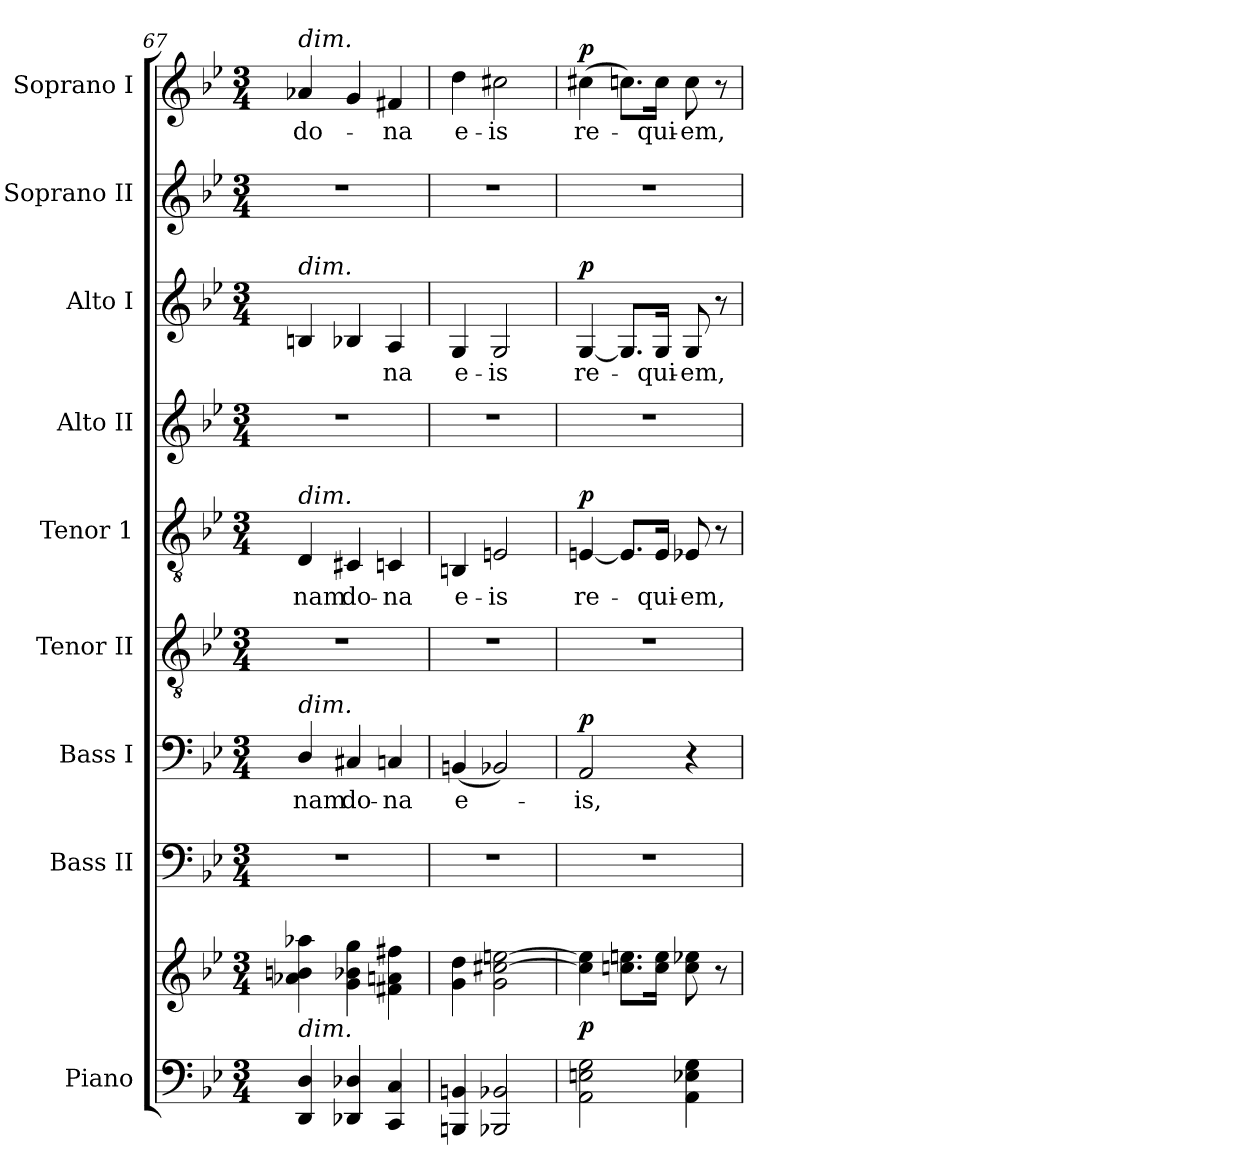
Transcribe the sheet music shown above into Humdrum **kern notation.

**kern	**kern	**dynam	**kern	**kern	**text	**dynam	**kern	**kern	**text	**dynam	**kern	**kern	**text	**dynam	**kern	**kern	**text	**dynam
*part9	*part9	*part9	*part8	*part7	*part7	*part7	*part6	*part5	*part5	*part5	*part4	*part3	*part3	*part3	*part2	*part1	*part1	*part1
*staff10	*staff9	*staff9/10	*staff8	*staff7	*staff7	*staff7	*staff6	*staff5	*staff5	*staff5	*staff4	*staff3	*staff3	*staff3	*staff2	*staff1	*staff1	*staff1
*I"Piano	*	*	*I"Bass II	*I"Bass I	*	*	*I"Tenor II	*I"Tenor 1	*	*	*I"Alto II	*I"Alto I	*	*	*I"Soprano II	*I"Soprano I	*	*
*I'Pno.	*	*	*I'B	*I'B	*	*	*I'T.	*I'T.	*	*	*I'A	*I'A	*	*	*I'S	*I'S	*	*
*clefF4	*clefG2	*	*clefF4	*clefF4	*	*	*clefGv2	*clefGv2	*	*	*clefG2	*clefG2	*	*	*clefG2	*clefG2	*	*
*	*	*	*	*	*	*	*ITrd7c12	*ITrd7c12	*	*	*	*	*	*	*	*	*	*
*k[b-e-]	*k[b-e-]	*	*k[b-e-]	*k[b-e-]	*	*	*k[b-e-]	*k[b-e-]	*	*	*k[b-e-]	*k[b-e-]	*	*	*k[b-e-]	*k[b-e-]	*	*
*g:	*g:	*	*g:	*g:	*	*	*g:	*g:	*	*	*g:	*g:	*	*	*g:	*g:	*	*
*M3/4	*M3/4	*	*M3/4	*M3/4	*	*	*M3/4	*M3/4	*	*	*M3/4	*M3/4	*	*	*M3/4	*M3/4	*	*
=67	=67	=67	=67	=67	=67	=67	=67	=67	=67	=67	=67	=67	=67	=67	=67	=67	=67	=67
!	!	!	!LO:N:vis=1	!	!	!	!	!	!	!	!	!	!	!	!	!	!	!
!	!	!	!	!	!LO:LY:b:color=#000000	!	!LO:N:vis=1	!	!	!	!	!	!	!	!	!	!	!
!	!	!	!	!	!	!	!	!	!LO:LY:b:color=#000000	!	!LO:N:vis=1	!	!	!	!LO:N:vis=1	!	!	!
!	!	!	!	!	!	!	!	!	!	!	!	!	!	!	!	!LO:TX:a:i:t=dim.	!	!
!	!	!	!	!	!	!	!	!	!	!	!	!LO:TX:a:i:t=dim.	!	!	!	!	!	!
!	!	!	!	!	!	!	!	!LO:TX:a:i:t=dim.	!	!	!	!	!	!	!	!	!	!
!	!	!	!	!LO:TX:a:i:t=dim.	!	!	!	!	!	!	!	!	!	!	!	!	!	!
!LO:TX:a:i:t=dim.	!	!	!	!	!	!	!	!	!	!	!	!	!	!	!	!	!	!
!	!	!	!	!	!	!	!	!	!	!	!	!	!	!	!	!	!LO:LY:b:color=#000000	!
4DDi/ 4Di	4a-Xi\ 4bni 4aa-Xi	.	2.r	4Di/	-nam	.	2.r	4DDi/	-nam	.	2.r	4Bni/	.	.	2.r	4a-Xi/	do-	.
!	!	!	!	!	!LO:LY:b:color=#000000	!	!	!	!	!	!	!	!	!	!	!	!	!
!	!	!	!	!	!	!	!	!	!LO:LY:b:color=#000000	!	!	!	!	!	!	!	!	!
4DD-Xi/ 4D-Xi	4gi\ 4b-Xi 4ggi	.	.	4C#Xi/	do-	.	.	4CC#Xi/	do-	.	.	4B-Xi/	.	.	.	4gi/	.	.
!	!	!	!	!	!LO:LY:b:color=#000000	!	!	!	!	!	!	!	!	!	!	!	!	!
!	!	!	!	!	!	!	!	!	!LO:LY:b:color=#000000	!	!	!	!	!	!	!	!	!
!	!	!	!	!	!	!	!	!	!	!	!	!	!LO:LY:b:color=#000000	!	!	!	!	!
!	!	!	!	!	!	!	!	!	!	!	!	!	!	!	!	!	!LO:LY:b:color=#000000	!
4CCi/ 4Ci	4f#Xi\ 4ani 4ff#Xi	.	.	4Cni/	-na	.	.	4CCni/	-na	.	.	4Ai/	-na	.	.	4f#Xi/	-na	.
=68	=68	=68	=68	=68	=68	=68	=68	=68	=68	=68	=68	=68	=68	=68	=68	=68	=68	=68
!	!	!	!LO:N:vis=1	!	!	!	!	!	!	!	!	!	!	!	!	!	!	!
!	!	!	!	!	!LO:LY:b:color=#000000	!	!LO:N:vis=1	!	!	!	!	!	!	!	!	!	!	!
!	!	!	!	!	!	!	!	!	!LO:LY:b:color=#000000	!	!LO:N:vis=1	!	!	!	!	!	!	!
!	!	!	!	!	!	!	!	!	!	!	!	!	!LO:LY:b:color=#000000	!	!LO:N:vis=1	!	!	!
!	!	!	!	!	!	!	!	!	!	!	!	!	!	!	!	!	!LO:LY:b:color=#000000	!
4BBBni/ 4BBni	4gi\ 4ddi	.	2.r	(4BBni/	e-	.	2.r	4BBBni/	e-	.	2.r	4Gi/	e-	.	2.r	4ddi\	e-	.
!	!	!	!	!	!	!	!	!	!LO:LY:b:color=#000000	!	!	!	!	!	!	!	!	!
!	!	!	!	!	!	!	!	!	!	!	!	!	!LO:LY:b:color=#000000	!	!	!	!	!
!	!	!	!	!	!	!	!	!	!	!	!	!	!	!	!	!	!LO:LY:b:color=#000000	!
2BBB-Xi/ 2BB-Xi	2gi\ [2cc#Xi [2eeni	.	.	2BB-Xi/)	.	.	.	2EEni/	-is	.	.	2Gi/	-is	.	.	2cc#Xi\	-is	.
!!LO:PB:g=z
=69	=69	=69	=69	=69	=69	=69	=69	=69	=69	=69	=69	=69	=69	=69	=69	=69	=69	=69
!	!	!	!LO:N:vis=1	!	!	!	!	!	!	!	!	!	!	!	!	!	!	!
!	!	!	!	!	!LO:LY:b:color=#000000	!	!LO:N:vis=1	!	!	!	!	!	!	!	!	!	!	!
!	!	!	!	!	!	!	!	!	!LO:LY:b:color=#000000	!	!LO:N:vis=1	!	!	!	!	!	!	!
!	!	!	!	!	!	!	!	!	!	!	!	!	!LO:LY:b:color=#000000	!	!LO:N:vis=1	!	!	!
!	!	!	!	!	!	!	!	!	!	!	!	!	!	!	!	!	!LO:LY:b:color=#000000	!
2AAi\ 2Eni 2Gi	4cc#i\] 4eei]	p	2.r	2AAi/	-is,	p	2.r	[4EEni/	re-	p	2.r	[4Gi/	re-	p	2.r	(4cc#Xi\	re-	p
.	8.cci\ 8.eeniL	.	.	.	.	.	.	8.EEi/L]	.	.	.	8.Gi/L]	.	.	.	8.ccni\L)	.	.
!	!	!	!	!	!	!	!	!	!LO:LY:b:color=#000000	!	!	!	!	!	!	!	!	!
!	!	!	!	!	!	!	!	!	!	!	!	!	!LO:LY:b:color=#000000	!	!	!	!	!
!	!	!	!	!	!	!	!	!	!	!	!	!	!	!	!	!	!LO:LY:b:color=#000000	!
.	16cci\ 16eeiJk	.	.	.	.	.	.	16EEi/Jk	-qui-	.	.	16Gi/Jk	-qui-	.	.	16cci\Jk	-qui-	.
!	!	!	!	!	!	!	!	!	!LO:LY:b:color=#000000	!	!	!	!	!	!	!	!	!
!	!	!	!	!	!	!	!	!	!	!	!	!	!LO:LY:b:color=#000000	!	!	!	!	!
!	!	!	!	!	!	!	!	!	!	!	!	!	!	!	!	!	!LO:LY:b:color=#000000	!
4AAi\ 4E-Xi 4Gi	8cci\ 8ee-Xi	.	.	4r	.	.	.	8EE-Xi/	-em,	.	.	8Gi/	-em,	.	.	8cci\	-em,	.
.	8r	.	.	.	.	.	.	8r	.	.	.	8r	.	.	.	8r	.	.
=	=	=	=	=	=	=	=	=	=	=	=	=	=	=	=	=	=	=
*-	*-	*-	*-	*-	*-	*-	*-	*-	*-	*-	*-	*-	*-	*-	*-	*-	*-	*-
